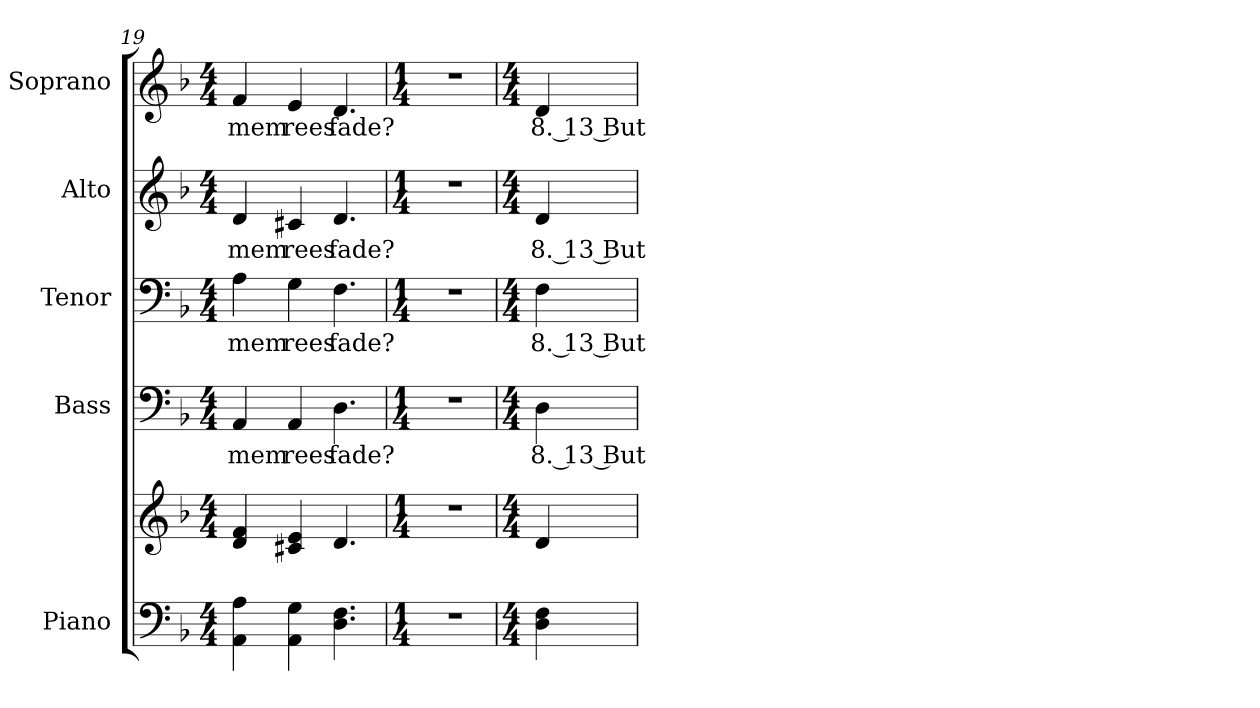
**kern	**kern	**kern	**text	**kern	**text	**kern	**text	**kern	**text
*part5	*part5	*part4	*part4	*part3	*part3	*part2	*part2	*part1	*part1
*staff6	*staff5	*staff4	*staff4	*staff3	*staff3	*staff2	*staff2	*staff1	*staff1
*I"Piano	*	*I"Bass	*	*I"Tenor	*	*I"Alto	*	*I"Soprano	*
*I'Pno.	*	*I'B.	*	*I'T.	*	*I'A.	*	*I'S.	*
*clefF4	*clefG2	*clefF4	*	*clefF4	*	*clefG2	*	*clefG2	*
*k[b-]	*k[b-]	*k[b-]	*	*k[b-]	*	*k[b-]	*	*k[b-]	*
*F:	*F:	*F:	*	*F:	*	*F:	*	*F:	*
*M4/4	*M4/4	*M4/4	*	*M4/4	*	*M4/4	*	*M4/4	*
=19	=19	=19	=19	=19	=19	=19	=19	=19	=19
!	!	!	!LO:LY:b:color=#000000	!	!	!	!	!	!
!	!	!	!	!	!LO:LY:b:color=#000000	!	!	!	!
!	!	!	!	!	!	!	!LO:LY:b:color=#000000	!	!
!	!	!	!	!	!	!	!	!	!LO:LY:b:color=#000000
4AAi\ 4Ai	4di/ 4fi	4AAi/	mem	4Ai\	mem	4di/	mem	4fi/	mem
!	!	!	!LO:LY:b:color=#000000	!	!	!	!	!	!
!	!	!	!	!	!LO:LY:b:color=#000000	!	!	!	!
!	!	!	!	!	!	!	!LO:LY:b:color=#000000	!	!
!	!	!	!	!	!	!	!	!	!LO:LY:b:color=#000000
4AAi\ 4Gi	4c#Xi/ 4ei	4AAi/	rees	4Gi\	rees	4c#Xi/	rees	4ei/	rees
!	!	!	!LO:LY:b:color=#000000	!	!	!	!	!	!
!	!	!	!	!	!LO:LY:b:color=#000000	!	!	!	!
!	!	!	!	!	!	!	!LO:LY:b:color=#000000	!	!
!	!	!	!	!	!	!	!	!	!LO:LY:b:color=#000000
4.Di\ 4.Fi	4.di/	4.Di\	fade?	4.Fi\	fade?	4.di/	fade?	4.di/	fade?
=20	=20	=20	=20	=20	=20	=20	=20	=20	=20
*M1/4	*M1/4	*M1/4	*	*M1/4	*	*M1/4	*	*M1/4	*
!LO:N:vis=1	!LO:N:vis=1	!LO:N:vis=1	!	!LO:N:vis=1	!	!LO:N:vis=1	!	!LO:N:vis=1	!
4r	4r	4r	.	4r	.	4r	.	4r	.
!!LO:LB:g=z
=21	=21	=21	=21	=21	=21	=21	=21	=21	=21
*M4/4	*M4/4	*M4/4	*	*M4/4	*	*M4/4	*	*M4/4	*
!	!	!	!LO:LY:b:color=#000000	!	!	!	!	!	!
!	!	!	!	!	!LO:LY:b:color=#000000	!	!	!	!
!	!	!	!	!	!	!	!LO:LY:b:color=#000000	!	!
!	!	!	!	!	!	!	!	!	!LO:LY:b:color=#000000
4Di\ 4Fi	4di/	4Di\	8. 13 But	4Fi\	8. 13 But	4di/	8. 13 But	4di/	8. 13 But
=	=	=	=	=	=	=	=	=	=
*-	*-	*-	*-	*-	*-	*-	*-	*-	*-
